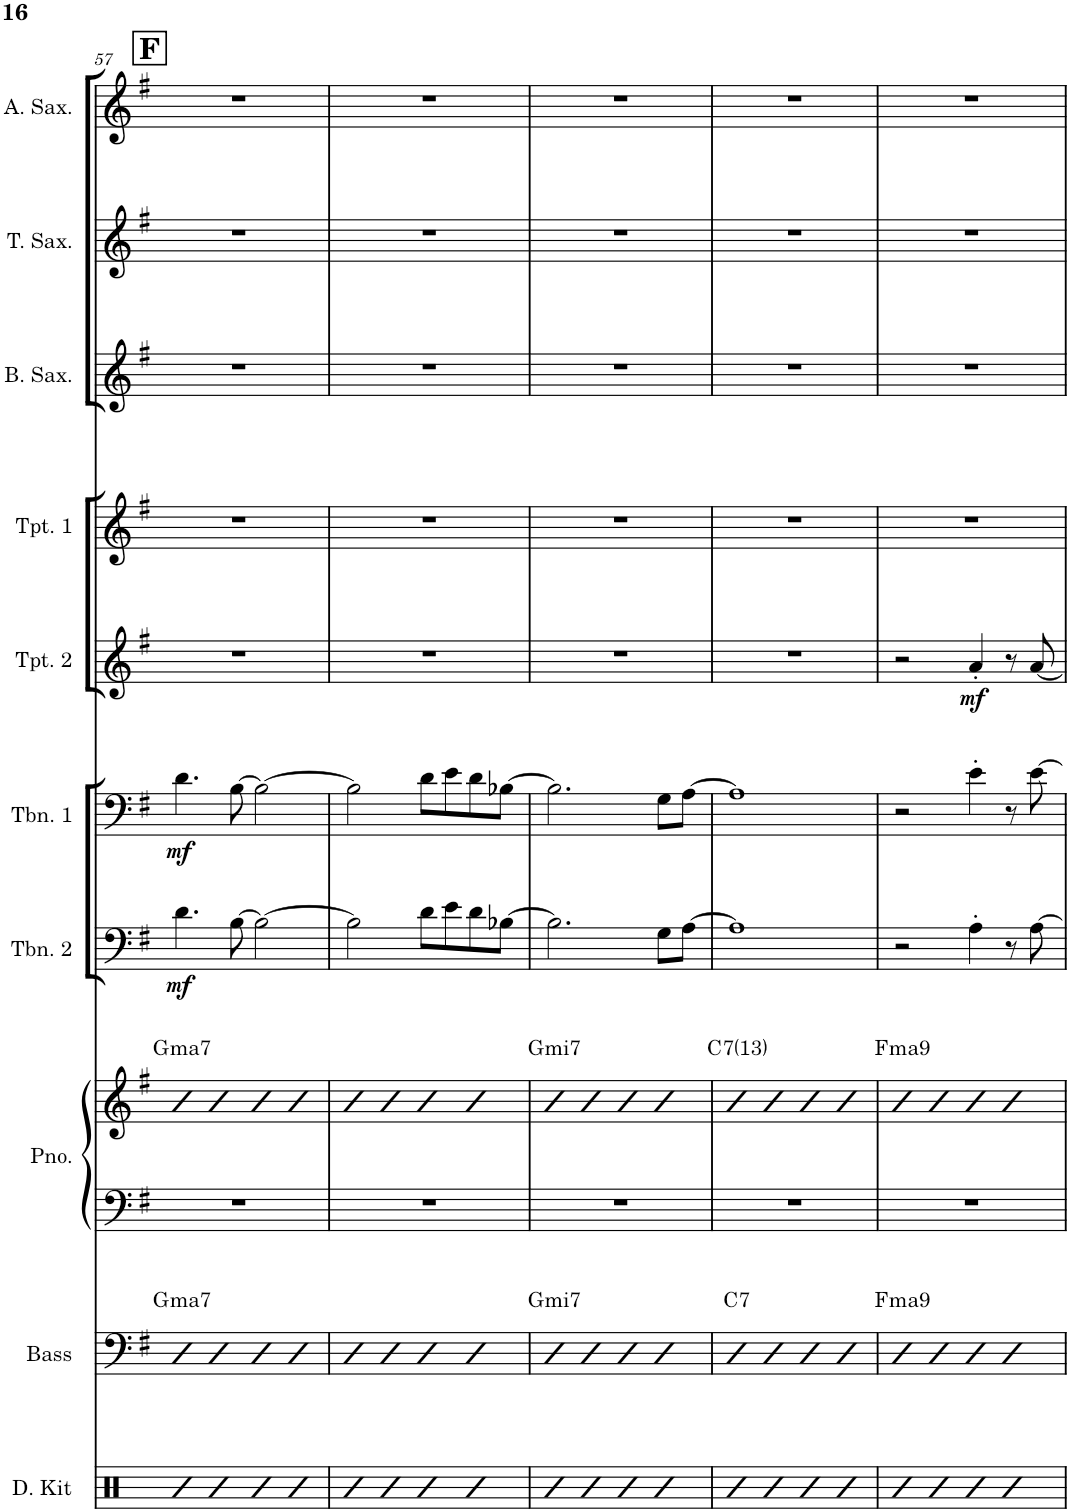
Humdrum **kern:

**kern	**kern	**harte	**kern	**kern	**harte	**kern	**dynam	**kern	**dynam	**kern	**dynam	**kern	**kern	**kern	**kern
*part10	*part9	*part9	*part8	*part8	*part8	*part7	*part7	*part6	*part6	*part5	*part5	*part4	*part3	*part2	*part1
*staff11	*staff10	*	*staff9	*staff8	*	*staff7	*staff7	*staff6	*staff6	*staff5	*staff5	*staff4	*staff3	*staff2	*staff1
*I"Drum Kit	*I"Acoustic Bass	*	*I"Piano	*	*	*I"Trombone 2	*	*I"Trombone 1	*	*I"Trumpet 2	*	*I"Trumpet 1	*I"Baritone Sax	*I"Tenor Sax	*I"Alto Sax
*I'D. Kit	*I'Bass	*	*I'Pno.	*	*	*I'Tbn. 2	*	*I'Tbn. 1	*	*I'Tpt. 2	*	*I'Tpt. 1	*I'B. Sax.	*I'T. Sax.	*I'A. Sax.
!!LO:PB:g=z
*clefX	*clefF4	*	*clefF4	*clefG2	*	*clefF4	*	*clefF4	*	*clefG2	*	*clefG2	*clefG2	*clefG2	*clefG2
*	*Trd7c12	*	*	*	*	*	*	*	*	*Trd1c2	*	*Trd1c2	*Trd12c21	*Trd8c14	*Trd5c9
*k[]	*k[f#]	*	*k[f#]	*k[f#]	*	*k[f#]	*	*k[f#]	*	*k[f#]	*	*k[f#]	*k[f#]	*k[f#]	*k[f#]
*M4/4	*M4/4	*	*M4/4	*M4/4	*	*M4/4	*	*M4/4	*	*M4/4	*	*M4/4	*M4/4	*M4/4	*M4/4
!!LO:REH:place=s1:a:B:cj:fs=14:t=F
=57	=57	=57	=57	=57	=57	=57	=57	=57	=57	=57	=57	=57	=57	=57	=57
!	!	!LO:H:kt=ma7	!	!	!LO:H:kt=ma7	!	!LO:DY:b	!	!LO:DY:b	!	!	!	!	!	!
4R	4bb	G:maj7	1r	4b	G:maj7	4.d\	mf	4.d\	mf	1r	.	1r	1r	1r	1r
4R	4bb	.	.	4b	.	.	.	.	.	.	.	.	.	.	.
.	.	.	.	.	.	[8B\	.	[8B\	.	.	.	.	.	.	.
4R	4bb	.	.	4b	.	2B\_	.	2B\_	.	.	.	.	.	.	.
4R	4bb	.	.	4b	.	.	.	.	.	.	.	.	.	.	.
=58	=58	=58	=58	=58	=58	=58	=58	=58	=58	=58	=58	=58	=58	=58	=58
4R	4bb	.	1r	4b	.	2B\]	.	2B\]	.	1r	.	1r	1r	1r	1r
4R	4bb	.	.	4b	.	.	.	.	.	.	.	.	.	.	.
4R	4bb	.	.	4b	.	8d\L	.	8d\L	.	.	.	.	.	.	.
.	.	.	.	.	.	8e\	.	8e\	.	.	.	.	.	.	.
4R	4bb	.	.	4b	.	8d\	.	8d\	.	.	.	.	.	.	.
.	.	.	.	.	.	[8B-X\J	.	[8B-X\J	.	.	.	.	.	.	.
=59	=59	=59	=59	=59	=59	=59	=59	=59	=59	=59	=59	=59	=59	=59	=59
!	!	!LO:H:kt=mi7	!	!	!LO:H:kt=mi7	!	!	!	!	!	!	!	!	!	!
4R	4bbn	G:min7	1r	4bn	G:min7	2.B-\]	.	2.B-\]	.	1r	.	1r	1r	1r	1r
4R	4bb	.	.	4b	.	.	.	.	.	.	.	.	.	.	.
4R	4bb	.	.	4b	.	.	.	.	.	.	.	.	.	.	.
4R	4bb	.	.	4b	.	8G\L	.	8G\L	.	.	.	.	.	.	.
.	.	.	.	.	.	[8A\J	.	[8A\J	.	.	.	.	.	.	.
=60	=60	=60	=60	=60	=60	=60	=60	=60	=60	=60	=60	=60	=60	=60	=60
!	!	!LO:H:kt=7	!	!	!LO:H:kt=7	!	!	!	!	!	!	!	!	!	!
4R	4bbn	C:7	1r	4bn	C:7(13)	1A]	.	1A]	.	1r	.	1r	1r	1r	1r
4R	4bb	.	.	4b	.	.	.	.	.	.	.	.	.	.	.
4R	4bb	.	.	4b	.	.	.	.	.	.	.	.	.	.	.
4R	4bb	.	.	4b	.	.	.	.	.	.	.	.	.	.	.
=61	=61	=61	=61	=61	=61	=61	=61	=61	=61	=61	=61	=61	=61	=61	=61
!	!	!LO:H:kt=ma9	!	!	!LO:H:kt=ma9	!	!	!	!	!	!	!	!	!	!
4R	4bb	F:maj9	1r	4b	F:maj9	2r	.	2r	.	2r	.	1r	1r	1r	1r
4R	4bb	.	.	4b	.	.	.	.	.	.	.	.	.	.	.
!	!	!	!	!	!	!	!	!	!	!	!LO:DY:b	!	!	!	!
4R	4bb	.	.	4b	.	4A'\	.	4e'\	.	4a'/	mf	.	.	.	.
4R	4bb	.	.	4b	.	8r	.	8r	.	8r	.	.	.	.	.
.	.	.	.	.	.	[8A\	.	[8e\	.	[8a/	.	.	.	.	.
=	=	=	=	=	=	=	=	=	=	=	=	=	=	=	=
*-	*-	*-	*-	*-	*-	*-	*-	*-	*-	*-	*-	*-	*-	*-	*-
